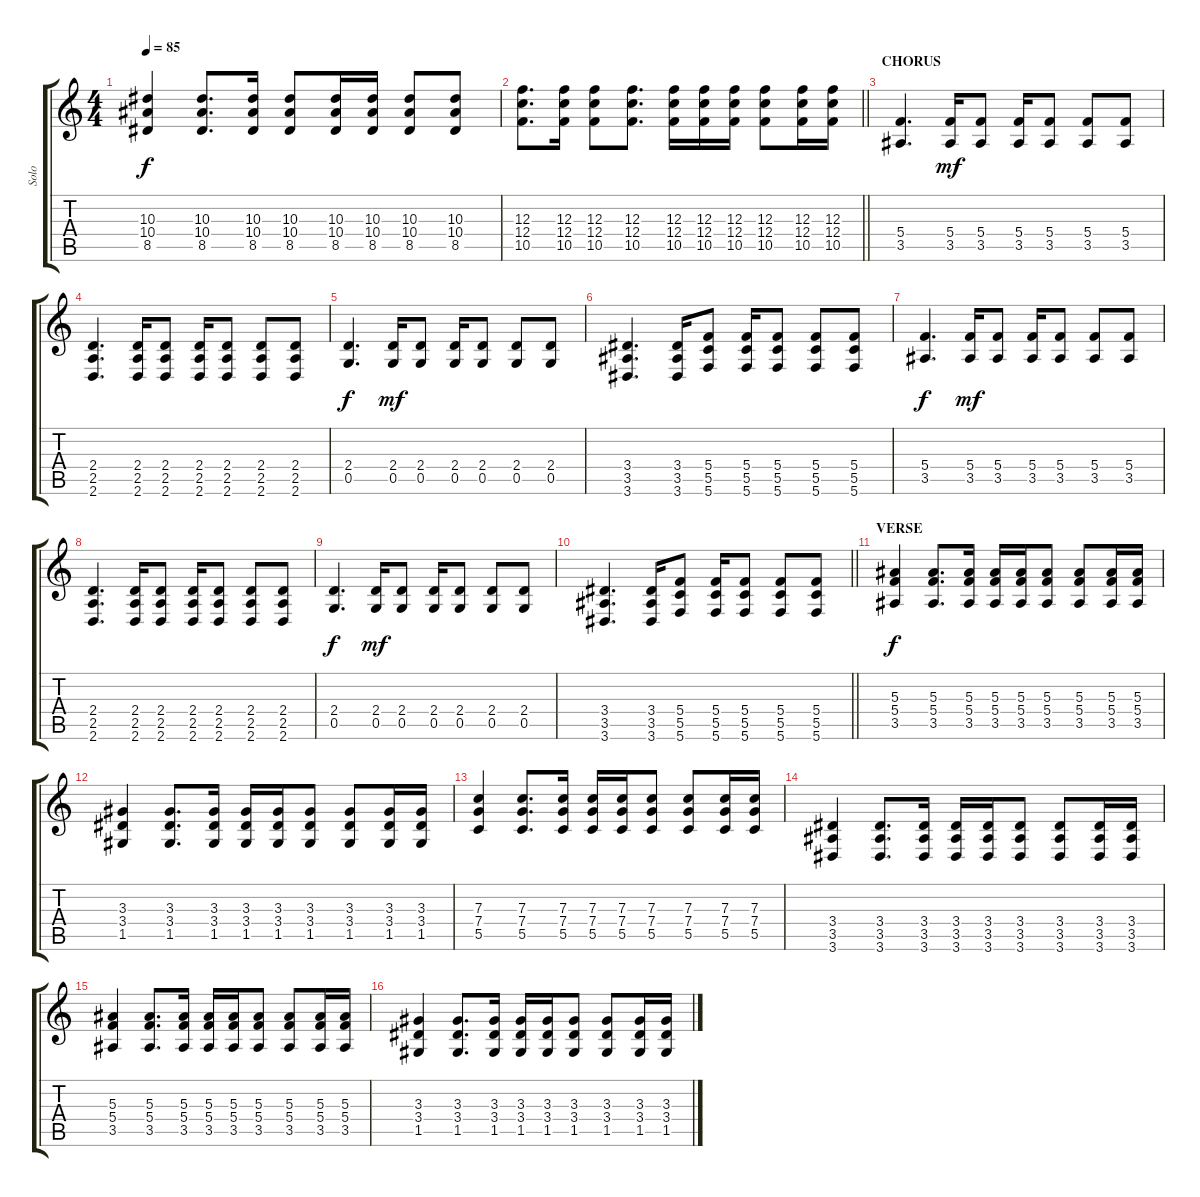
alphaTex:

\track ("Solo" "Solo") {instrument distortionguitar}
\staff {score tabs}
\tuning (D4 A3 F3 C3 G2 C2) {hide}
\ts (4 4)
\tempo 85
\clef g2
\ks c
(10.3 10.4 8.5).4{dy f} (10.3 10.4 8.5).8{d} (10.3 10.4 8.5).16 (10.3 10.4 8.5).8 (10.3 10.4 8.5).16 (10.3 10.4 8.5).16 (10.3 10.4 8.5).8 (10.3 10.4 8.5).8 |
\barLineRight lightlight
(12.3 12.4 10.5).8{d} (12.3 12.4 10.5).16 (12.3 12.4 10.5).8 (12.3 12.4 10.5).8{d} (12.3 12.4 10.5).16 (12.3 12.4 10.5).16 (12.3 12.4 10.5).16 (12.3 12.4 10.5).8 (12.3 12.4 10.5).16 (12.3 12.4 10.5).16 |
\section ("" "CHORUS")
(5.4 3.5).4{d instrument distortionguitar} (5.4 3.5).16{dy mf} (5.4 3.5).8 (5.4 3.5).16 (5.4 3.5).8 (5.4 3.5).8 (5.4 3.5).8 |
(2.4 2.5 2.6).4{d} (2.4 2.5 2.6).16 (2.4 2.5 2.6).8 (2.4 2.5 2.6).16 (2.4 2.5 2.6).8 (2.4 2.5 2.6).8 (2.4 2.5 2.6).8 |
(2.4 0.5).4{d dy f} (2.4 0.5).16{dy mf} (2.4 0.5).8 (2.4 0.5).16 (2.4 0.5).8 (2.4 0.5).8 (2.4 0.5).8 |
(3.4 3.5 3.6).4{d} (3.4 3.5 3.6).16 (5.4 5.5 5.6).8 (5.4 5.5 5.6).16 (5.4 5.5 5.6).8 (5.4 5.5 5.6).8 (5.4 5.5 5.6).8 |
(5.4 3.5).4{d dy f} (5.4 3.5).16{dy mf} (5.4 3.5).8 (5.4 3.5).16 (5.4 3.5).8 (5.4 3.5).8 (5.4 3.5).8 |
(2.4 2.5 2.6).4{d} (2.4 2.5 2.6).16 (2.4 2.5 2.6).8 (2.4 2.5 2.6).16 (2.4 2.5 2.6).8 (2.4 2.5 2.6).8 (2.4 2.5 2.6).8 |
(2.4 0.5).4{d dy f} (2.4 0.5).16{dy mf} (2.4 0.5).8 (2.4 0.5).16 (2.4 0.5).8 (2.4 0.5).8 (2.4 0.5).8 |
\barLineRight lightlight
(3.4 3.5 3.6).4{d} (3.4 3.5 3.6).16 (5.4 5.5 5.6).8 (5.4 5.5 5.6).16 (5.4 5.5 5.6).8 (5.4 5.5 5.6).8 (5.4 5.5 5.6).8 |
\section ("" "VERSE ")
(5.3 5.4 3.5).4{dy f volume 6 instrument electricguitarclean} (5.3 5.4 3.5).8{d} (5.3 5.4 3.5).16 (5.3 5.4 3.5).16 (5.3 5.4 3.5).16 (5.3 5.4 3.5).8 (5.3 5.4 3.5).8 (5.3 5.4 3.5).16 (5.3 5.4 3.5).16 |
(3.3 3.4 1.5).4 (3.3 3.4 1.5).8{d} (3.3 3.4 1.5).16 (3.3 3.4 1.5).16 (3.3 3.4 1.5).16 (3.3 3.4 1.5).8 (3.3 3.4 1.5).8 (3.3 3.4 1.5).16 (3.3 3.4 1.5).16 |
(7.3 7.4 5.5).4 (7.3 7.4 5.5).8{d} (7.3 7.4 5.5).16 (7.3 7.4 5.5).16 (7.3 7.4 5.5).16 (7.3 7.4 5.5).8 (7.3 7.4 5.5).8 (7.3 7.4 5.5).16 (7.3 7.4 5.5).16 |
(3.4 3.5 3.6).4 (3.4 3.5 3.6).8{d} (3.4 3.5 3.6).16 (3.4 3.5 3.6).16 (3.4 3.5 3.6).16 (3.4 3.5 3.6).8 (3.4 3.5 3.6).8 (3.4 3.5 3.6).16 (3.4 3.5 3.6).16 |
(5.3 5.4 3.5).4 (5.3 5.4 3.5).8{d} (5.3 5.4 3.5).16 (5.3 5.4 3.5).16 (5.3 5.4 3.5).16 (5.3 5.4 3.5).8 (5.3 5.4 3.5).8 (5.3 5.4 3.5).16 (5.3 5.4 3.5).16 |
(3.3 3.4 1.5).4 (3.3 3.4 1.5).8{d} (3.3 3.4 1.5).16 (3.3 3.4 1.5).16 (3.3 3.4 1.5).16 (3.3 3.4 1.5).8 (3.3 3.4 1.5).8 (3.3 3.4 1.5).16 (3.3 3.4 1.5).16
